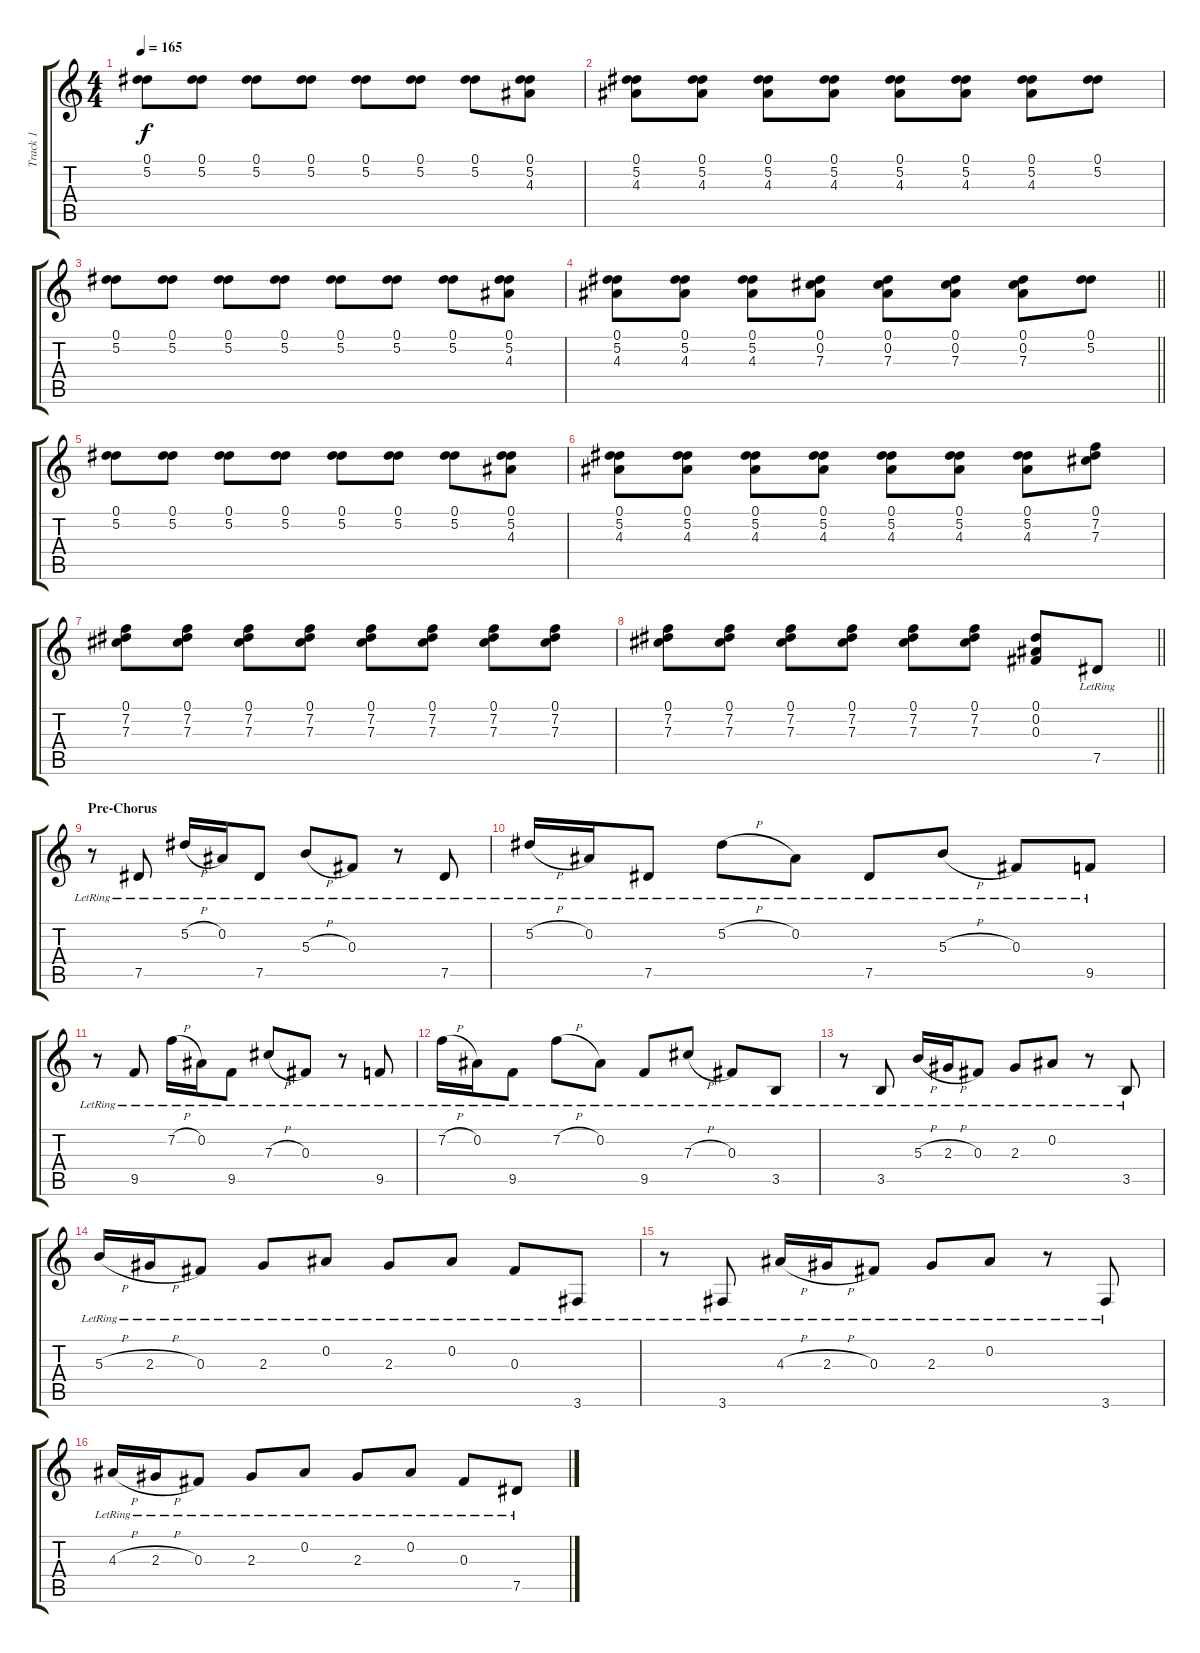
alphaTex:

\track ("Track 1" "Track 1") {instrument overdrivenguitar}
\staff {score tabs}
\tuning (Eb4 Bb3 Gb3 Db3 Ab2 Eb2) {hide}
\ts (4 4)
\tempo 165
\clef g2
\ks c
(0.1 5.2).8{dy f} (0.1 5.2).8 (0.1 5.2).8 (0.1 5.2).8 (0.1 5.2).8 (0.1 5.2).8 (0.1 5.2).8 (0.1 5.2 4.3).8 |
(0.1 5.2 4.3).8 (0.1 5.2 4.3).8 (0.1 5.2 4.3).8 (0.1 5.2 4.3).8 (0.1 5.2 4.3).8 (0.1 5.2 4.3).8 (0.1 5.2 4.3).8 (0.1 5.2).8 |
(0.1 5.2).8 (0.1 5.2).8 (0.1 5.2).8 (0.1 5.2).8 (0.1 5.2).8 (0.1 5.2).8 (0.1 5.2).8 (0.1 5.2 4.3).8 |
\barLineRight lightlight
(0.1 5.2 4.3).8 (0.1 5.2 4.3).8 (0.1 5.2 4.3).8 (0.1 0.2 7.3).8 (0.1 0.2 7.3).8 (0.1 0.2 7.3).8 (0.1 0.2 7.3).8 (0.1 5.2).8 |
(0.1 5.2).8 (0.1 5.2).8 (0.1 5.2).8 (0.1 5.2).8 (0.1 5.2).8 (0.1 5.2).8 (0.1 5.2).8 (0.1 5.2 4.3).8 |
(0.1 5.2 4.3).8 (0.1 5.2 4.3).8 (0.1 5.2 4.3).8 (0.1 5.2 4.3).8 (0.1 5.2 4.3).8 (0.1 5.2 4.3).8 (0.1 5.2 4.3).8 (0.1 7.2 7.3).8 |
(0.1 7.2 7.3).8 (0.1 7.2 7.3).8 (0.1 7.2 7.3).8 (0.1 7.2 7.3).8 (0.1 7.2 7.3).8 (0.1 7.2 7.3).8 (0.1 7.2 7.3).8 (0.1 7.2 7.3).8 |
\barLineRight lightlight
(0.1 7.2 7.3).8 (0.1 7.2 7.3).8 (0.1 7.2 7.3).8 (0.1 7.2 7.3).8 (0.1 7.2 7.3).8 (0.1 7.2 7.3).8 (0.1 0.2 0.3).8 7.5{lr}.8 |
\section ("" "Pre-Chorus")
r.8 7.5{lr}.8 5.2{h lr}.16 0.2{lr}.16 7.5{lr}.8 5.3{h lr}.8 0.3{lr}.8 r.8 7.5{lr}.8 |
5.2{h lr}.16 0.2{lr}.16 7.5{lr}.8 5.2{h lr}.8 0.2{lr}.8 7.5{lr}.8 5.3{h lr}.8 0.3{lr}.8 9.5{lr}.8 |
r.8 9.5{lr}.8 7.2{h lr}.16 0.2{lr}.16 9.5{lr}.8 7.3{h lr}.8 0.3{lr}.8 r.8 9.5{lr}.8 |
7.2{h lr}.16 0.2{lr}.16 9.5{lr}.8 7.2{h lr}.8 0.2{lr}.8 9.5{lr}.8 7.3{h lr}.8 0.3{lr}.8 3.5{lr}.8 |
r.8 3.5{lr}.8 5.3{h lr}.16 2.3{h lr}.16 0.3{lr}.8 2.3{lr}.8 0.2{lr}.8 r.8 3.5{lr}.8 |
5.3{h lr}.16 2.3{h lr}.16 0.3{lr}.8 2.3{lr}.8 0.2{lr}.8 2.3{lr}.8 0.2{lr}.8 0.3{lr}.8 3.6{lr}.8 |
r.8 3.6{lr}.8 4.3{h lr}.16 2.3{h lr}.16 0.3{lr}.8 2.3{lr}.8 0.2{lr}.8 r.8 3.6{lr}.8 |
4.3{h lr}.16 2.3{h lr}.16 0.3{lr}.8 2.3{lr}.8 0.2{lr}.8 2.3{lr}.8 0.2{lr}.8 0.3{lr}.8 7.5{lr}.8
